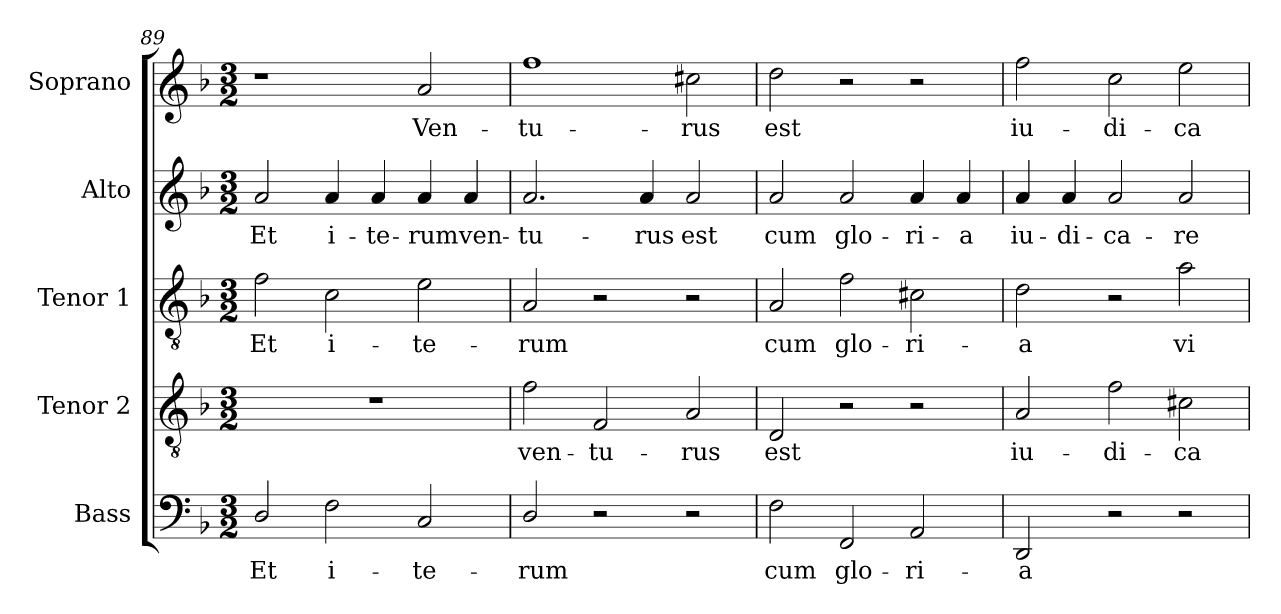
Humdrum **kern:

**kern	**text	**kern	**text	**kern	**text	**kern	**text	**kern	**text
*part5	*part5	*part4	*part4	*part3	*part3	*part2	*part2	*part1	*part1
*staff5	*staff5	*staff4	*staff4	*staff3	*staff3	*staff2	*staff2	*staff1	*staff1
*I"Bass	*	*I"Tenor 2	*	*I"Tenor 1	*	*I"Alto	*	*I"Soprano	*
*I'B.	*	*I'T2.	*	*I'T1.	*	*I'A.	*	*I'S.	*
!!LO:PB:g=z
*clefF4	*	*clefGv2	*	*clefGv2	*	*clefG2	*	*clefG2	*
*	*	*ITrd7c12	*	*ITrd7c12	*	*	*	*	*
*k[b-]	*	*k[b-]	*	*k[b-]	*	*k[b-]	*	*k[b-]	*
*F:	*	*F:	*	*F:	*	*F:	*	*F:	*
*M3/2	*	*M3/2	*	*M3/2	*	*M3/2	*	*M3/2	*
=89	=89	=89	=89	=89	=89	=89	=89	=89	=89
!	!LO:LY:b:color=#000000	!LO:N:vis=1	!	!	!	!	!	!	!
!	!	!	!	!	!LO:LY:b:color=#000000	!	!	!	!
!	!	!	!	!	!	!	!LO:LY:b:color=#000000	!	!
2Di/	Et	1.r	.	2Fi\	Et	2ai/	Et	1r	.
!	!LO:LY:b:color=#000000	!	!	!	!	!	!	!	!
!	!	!	!	!	!LO:LY:b:color=#000000	!	!	!	!
!	!	!	!	!	!	!	!LO:LY:b:color=#000000	!	!
2Fi\	i-	.	.	2Ci\	i-	4ai/	i-	.	.
!	!	!	!	!	!	!	!LO:LY:b:color=#000000	!	!
.	.	.	.	.	.	4ai/	-te-	.	.
!	!LO:LY:b:color=#000000	!	!	!	!	!	!	!	!
!	!	!	!	!	!LO:LY:b:color=#000000	!	!	!	!
!	!	!	!	!	!	!	!LO:LY:b:color=#000000	!	!
!	!	!	!	!	!	!	!	!	!LO:LY:b:color=#000000
2Ci/	-te-	.	.	2Ei\	-te-	4ai/	-rum	2ai/	Ven-
!	!	!	!	!	!	!	!LO:LY:b:color=#000000	!	!
.	.	.	.	.	.	4ai/	ven-	.	.
=90	=90	=90	=90	=90	=90	=90	=90	=90	=90
!	!LO:LY:b:color=#000000	!	!	!	!	!	!	!	!
!	!	!	!LO:LY:b:color=#000000	!	!	!	!	!	!
!	!	!	!	!	!LO:LY:b:color=#000000	!	!	!	!
!	!	!	!	!	!	!	!LO:LY:b:color=#000000	!	!
!	!	!	!	!	!	!	!	!	!LO:LY:b:color=#000000
2Di/	-rum	2Fi\	ven-	2AAi/	-rum	2.ai/	-tu-	1ffi	-tu-
!	!	!	!LO:LY:b:color=#000000	!	!	!	!	!	!
2r	.	2FFi/	-tu-	2r	.	.	.	.	.
!	!	!	!	!	!	!	!LO:LY:b:color=#000000	!	!
.	.	.	.	.	.	4ai/	-rus	.	.
!	!	!	!LO:LY:b:color=#000000	!	!	!	!	!	!
!	!	!	!	!	!	!	!LO:LY:b:color=#000000	!	!
!	!	!	!	!	!	!	!	!	!LO:LY:b:color=#000000
2r	.	2AAi/	-rus	2r	.	2ai/	est	2cc#Xi\	-rus
=91	=91	=91	=91	=91	=91	=91	=91	=91	=91
!	!LO:LY:b:color=#000000	!	!	!	!	!	!	!	!
!	!	!	!LO:LY:b:color=#000000	!	!	!	!	!	!
!	!	!	!	!	!LO:LY:b:color=#000000	!	!	!	!
!	!	!	!	!	!	!	!LO:LY:b:color=#000000	!	!
!	!	!	!	!	!	!	!	!	!LO:LY:b:color=#000000
2Fi\	cum	2DDi/	est	2AAi/	cum	2ai/	cum	2ddi\	est
!	!LO:LY:b:color=#000000	!	!	!	!	!	!	!	!
!	!	!	!	!	!LO:LY:b:color=#000000	!	!	!	!
!	!	!	!	!	!	!	!LO:LY:b:color=#000000	!	!
2FFi/	glo-	2r	.	2Fi\	glo-	2ai/	glo-	2r	.
!	!LO:LY:b:color=#000000	!	!	!	!	!	!	!	!
!	!	!	!	!	!LO:LY:b:color=#000000	!	!	!	!
!	!	!	!	!	!	!	!LO:LY:b:color=#000000	!	!
2AAi/	-ri-	2r	.	2C#Xi\	-ri-	4ai/	-ri-	2r	.
!	!	!	!	!	!	!	!LO:LY:b:color=#000000	!	!
.	.	.	.	.	.	4ai/	-a	.	.
=92	=92	=92	=92	=92	=92	=92	=92	=92	=92
!	!LO:LY:b:color=#000000	!	!	!	!	!	!	!	!
!	!	!	!LO:LY:b:color=#000000	!	!	!	!	!	!
!	!	!	!	!	!LO:LY:b:color=#000000	!	!	!	!
!	!	!	!	!	!	!	!LO:LY:b:color=#000000	!	!
!	!	!	!	!	!	!	!	!	!LO:LY:b:color=#000000
2DDi/	-a	2AAi/	iu-	2Di\	-a	4ai/	iu-	2ffi\	iu-
!	!	!	!	!	!	!	!LO:LY:b:color=#000000	!	!
.	.	.	.	.	.	4ai/	-di-	.	.
!	!	!	!LO:LY:b:color=#000000	!	!	!	!	!	!
!	!	!	!	!	!	!	!LO:LY:b:color=#000000	!	!
!	!	!	!	!	!	!	!	!	!LO:LY:b:color=#000000
2r	.	2Fi\	-di-	2r	.	2ai/	-ca-	2cci\	-di-
!	!	!	!LO:LY:b:color=#000000	!	!	!	!	!	!
!	!	!	!	!	!LO:LY:b:color=#000000	!	!	!	!
!	!	!	!	!	!	!	!LO:LY:b:color=#000000	!	!
!	!	!	!	!	!	!	!	!	!LO:LY:b:color=#000000
2r	.	2C#Xi\	-ca-	2Ai\	vi-	2ai/	-re	2eei\	-ca-
=	=	=	=	=	=	=	=	=	=
*-	*-	*-	*-	*-	*-	*-	*-	*-	*-
